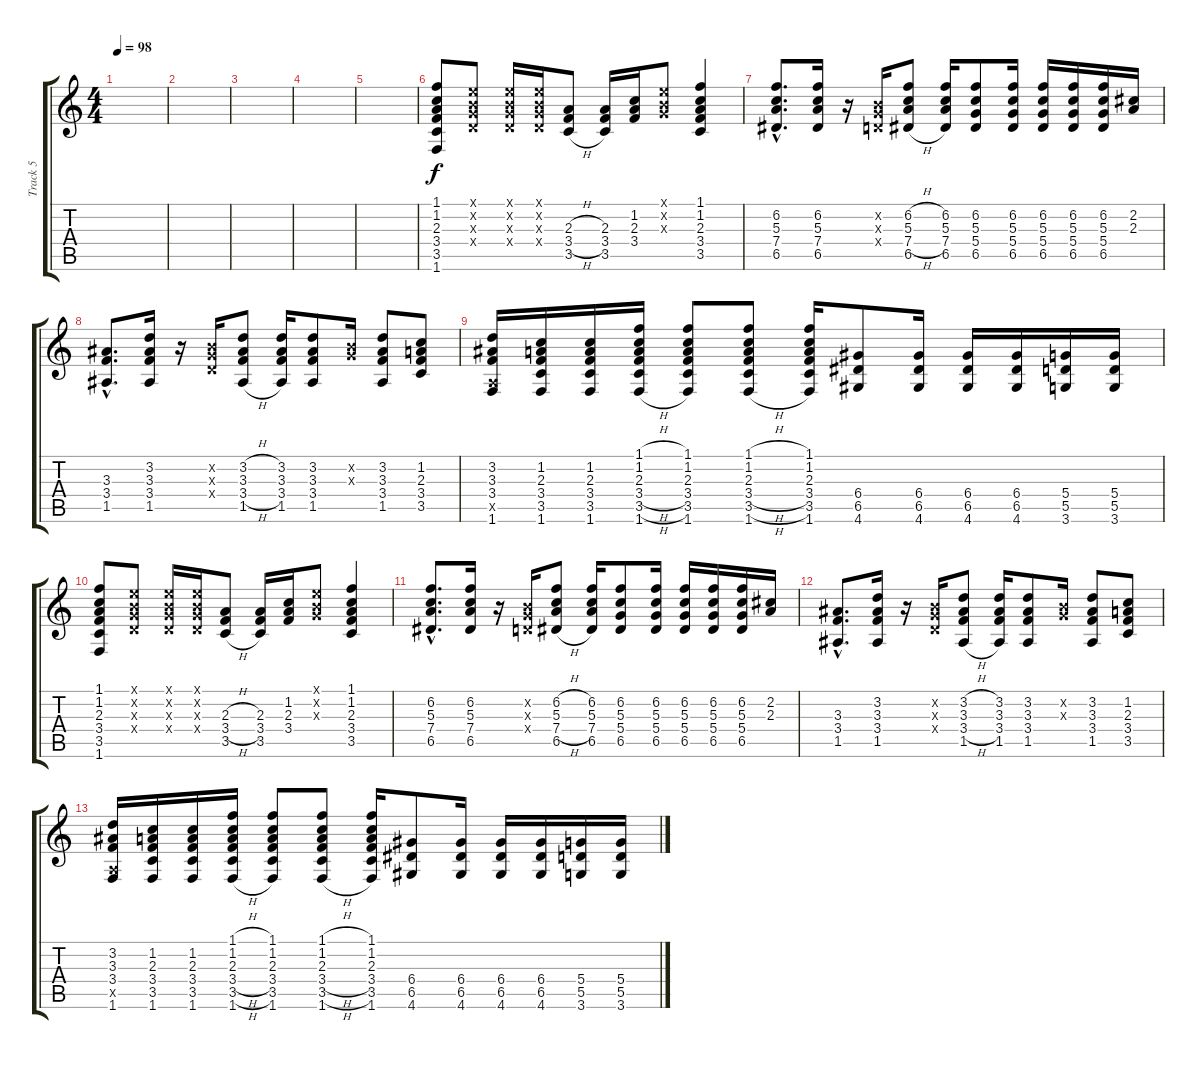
\track ("Track 5" "Track 5") {instrument overdrivenguitar}
\staff {score tabs}
\tuning (E4 B3 G3 D3 A2 E2) {hide}
\ts (4 4)
\tempo 98
\clef g2
\ks c
|
|
|
|
|
(1.1 1.2 2.3 3.4 3.5 1.6).8 (0.1{x} 0.2{x} 0.3{x} 0.4{x}).8 (0.1{x} 0.2{x} 0.3{x} 0.4{x}).16 (0.1{x} 0.2{x} 0.3{x} 0.4{x}).16 (2.3{h} 3.4{h} 3.5{h}).8 (2.3 3.4 3.5).16 (1.2 2.3 3.4).16 (0.1{x} 0.2{x} 0.3{x}).8 (1.1 1.2 2.3 3.4 3.5).4 |
(6.2{hac} 5.3{hac} 7.4{hac} 6.5{hac}).8{d} (6.2 5.3 7.4 6.5).16 r.16 (0.2{x} 0.3{x} 0.4{x}).16 (6.2{h} 5.3{h} 7.4{h} 6.5{h}).8 (6.2 5.3 7.4 6.5).16 (6.2 5.3 5.4 6.5).8 (6.2 5.3 5.4 6.5).16 (6.2 5.3 5.4 6.5).16 (6.2 5.3 5.4 6.5).16 (6.2 5.3 5.4 6.5).16 (2.2 2.3).16 |
(3.3{hac} 3.4{hac} 1.5{hac}).8{d} (3.2 3.3 3.4 1.5).16 r.16 (0.2{x} 0.3{x} 0.4{x}).16 (3.2{h} 3.3{h} 3.4{h} 1.5{h}).8 (3.2 3.3 3.4 1.5).16 (3.2 3.3 3.4 1.5).8 (0.2{x} 0.3{x}).16 (3.2 3.3 3.4 1.5).8 (1.2 2.3 3.4 3.5).8 |
(3.2 3.3 3.4 0.5{x} 1.6).16 (1.2 2.3 3.4 3.5 1.6).16 (1.2 2.3 3.4 3.5 1.6).16 (1.1{h} 1.2{h} 2.3{h} 3.4{h} 3.5{h} 1.6{h}).16 (1.1 1.2 2.3 3.4 3.5 1.6).8 (1.1{h} 1.2{h} 2.3{h} 3.4{h} 3.5{h} 1.6{h}).8 (1.1 1.2 2.3 3.4 3.5 1.6).16 (6.4 6.5 4.6).8 (6.4 6.5 4.6).16 (6.4 6.5 4.6).16 (6.4 6.5 4.6).16 (5.4 5.5 3.6).16 (5.4 5.5 3.6).16 |
(1.1 1.2 2.3 3.4 3.5 1.6).8 (0.1{x} 0.2{x} 0.3{x} 0.4{x}).8 (0.1{x} 0.2{x} 0.3{x} 0.4{x}).16 (0.1{x} 0.2{x} 0.3{x} 0.4{x}).16 (2.3{h} 3.4{h} 3.5{h}).8 (2.3 3.4 3.5).16 (1.2 2.3 3.4).16 (0.1{x} 0.2{x} 0.3{x}).8 (1.1 1.2 2.3 3.4 3.5).4 |
(6.2{hac} 5.3{hac} 7.4{hac} 6.5{hac}).8{d} (6.2 5.3 7.4 6.5).16 r.16 (0.2{x} 0.3{x} 0.4{x}).16 (6.2{h} 5.3{h} 7.4{h} 6.5{h}).8 (6.2 5.3 7.4 6.5).16 (6.2 5.3 5.4 6.5).8 (6.2 5.3 5.4 6.5).16 (6.2 5.3 5.4 6.5).16 (6.2 5.3 5.4 6.5).16 (6.2 5.3 5.4 6.5).16 (2.2 2.3).16 |
(3.3{hac} 3.4{hac} 1.5{hac}).8{d} (3.2 3.3 3.4 1.5).16 r.16 (0.2{x} 0.3{x} 0.4{x}).16 (3.2{h} 3.3{h} 3.4{h} 1.5{h}).8 (3.2 3.3 3.4 1.5).16 (3.2 3.3 3.4 1.5).8 (0.2{x} 0.3{x}).16 (3.2 3.3 3.4 1.5).8 (1.2 2.3 3.4 3.5).8 |
(3.2 3.3 3.4 0.5{x} 1.6).16 (1.2 2.3 3.4 3.5 1.6).16 (1.2 2.3 3.4 3.5 1.6).16 (1.1{h} 1.2{h} 2.3{h} 3.4{h} 3.5{h} 1.6{h}).16 (1.1 1.2 2.3 3.4 3.5 1.6).8 (1.1{h} 1.2{h} 2.3{h} 3.4{h} 3.5{h} 1.6{h}).8 (1.1 1.2 2.3 3.4 3.5 1.6).16 (6.4 6.5 4.6).8 (6.4 6.5 4.6).16 (6.4 6.5 4.6).16 (6.4 6.5 4.6).16 (5.4 5.5 3.6).16 (5.4 5.5 3.6).16
